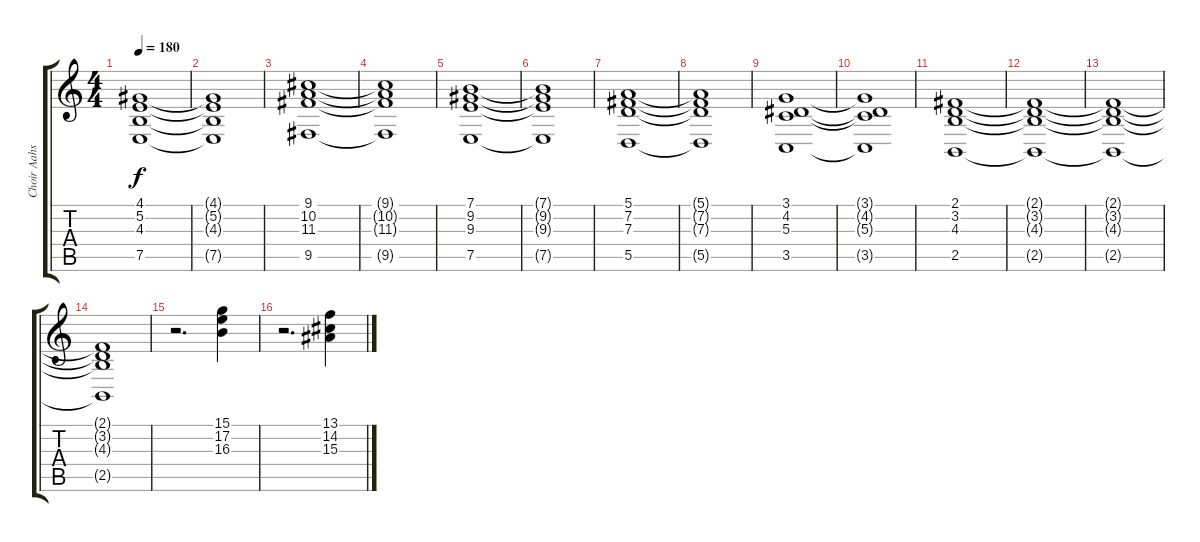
\track ("Choir Aahs" "Choir Aahs") {instrument choiraahs}
\staff {score tabs}
\tuning (E4 B3 G3 D3 A2 E2) {hide}
\ts (4 4)
\tempo 180
\clef g2
\ks c
(4.1 5.2 4.3 7.5).1{dy f} |
(4.1{t} 5.2{t} 4.3{t} 7.5{t}).1 |
(9.1 10.2 11.3 9.5).1 |
(9.1{t} 10.2{t} 11.3{t} 9.5{t}).1 |
(7.1 9.2 9.3 7.5).1 |
(7.1{t} 9.2{t} 9.3{t} 7.5{t}).1 |
(5.1 7.2 7.3 5.5).1 |
(5.1{t} 7.2{t} 7.3{t} 5.5{t}).1 |
(3.1 4.2 5.3 3.5).1 |
(3.1{t} 4.2{t} 5.3{t} 3.5{t}).1 |
(2.1 3.2 4.3 2.5).1 |
(2.1{t} 3.2{t} 4.3{t} 2.5{t}).1 |
(2.1{t} 3.2{t} 4.3{t} 2.5{t}).1 |
(2.1{t} 3.2{t} 4.3{t} 2.5{t}).1 |
r.2{d} (15.1 17.2 16.3).4 |
r.2{d} (13.1 14.2 15.3).4
